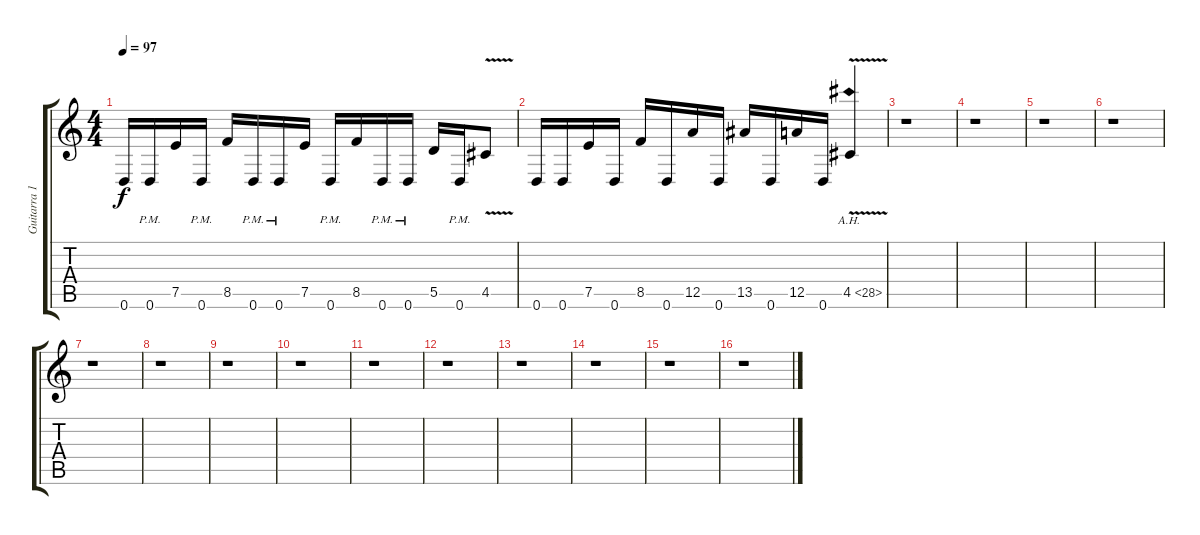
\track ("Guitarra 1 [Armonizacion]" "Guitarra 1") {instrument distortionguitar}
\staff {score tabs}
\tuning (E4 B3 G3 D3 A2 D2) {hide}
\ts (4 4)
\tempo 97
\clef g2
\ks c
0.6.16{dy f instrument distortionguitar} 0.6{pm}.16 7.5.16 0.6{pm}.16 8.5.16 0.6{pm}.16 0.6{pm}.16 7.5.16 0.6{pm}.16 8.5.16 0.6{pm}.16 0.6{pm}.16 5.5.16 0.6{pm}.16 4.5{v}.8 |
0.6.16 0.6.16 7.5.16 0.6.16 8.5.16 0.6.16 12.5.16 0.6.16 13.5.16 0.6.16 12.5.16 0.6.16 4.5{ah 24 v}.4 |
r.1 |
r.1 |
r.1 |
r.1 |
r.1 |
r.1 |
r.1 |
r.1 |
r.1 |
r.1 |
r.1 |
r.1 |
r.1 |
r.1
